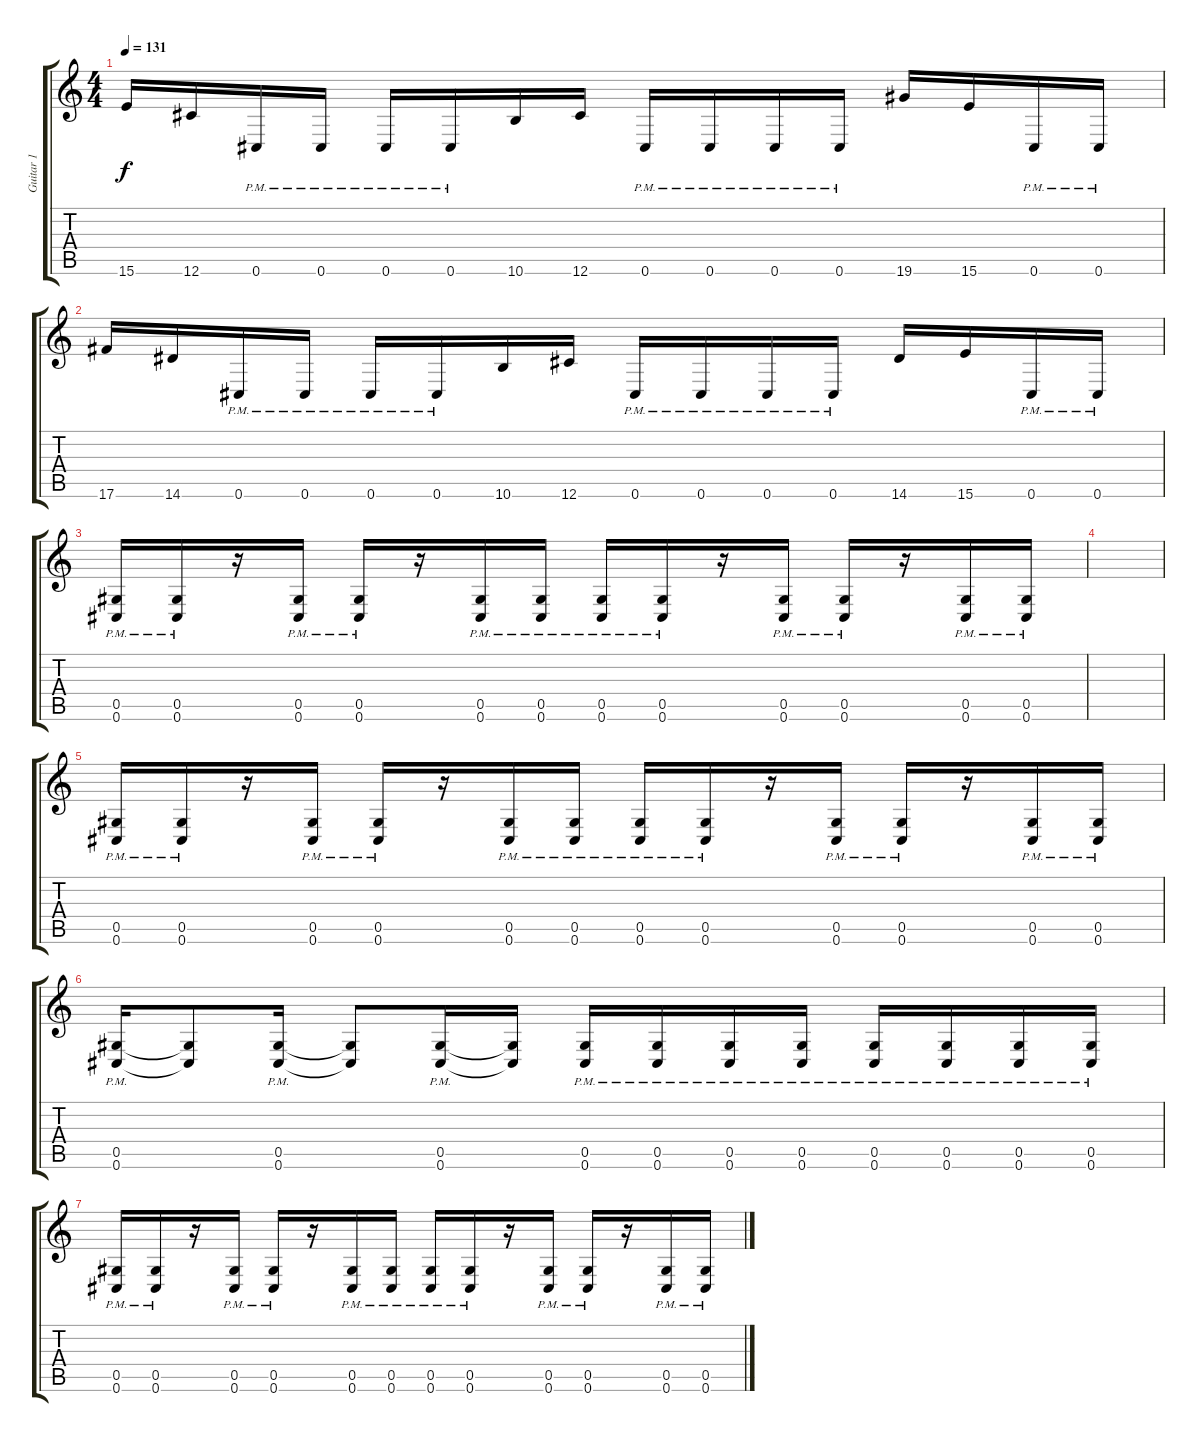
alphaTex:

\track ("Guitar 1" "Guitar 1") {instrument distortionguitar}
\staff {score tabs}
\tuning (Eb4 Bb3 Gb3 Db3 Ab2 Db2) {hide}
\ts (4 4)
\tempo 131
\clef g2
\ks c
15.6.16{dy f} 12.6.16 0.6{pm}.16 0.6{pm}.16 0.6{pm}.16 0.6{pm}.16 10.6.16 12.6.16 0.6{pm}.16 0.6{pm}.16 0.6{pm}.16 0.6{pm}.16 19.6.16 15.6.16 0.6{pm}.16 0.6{pm}.16 |
17.6.16 14.6.16 0.6{pm}.16 0.6{pm}.16 0.6{pm}.16 0.6{pm}.16 10.6.16 12.6.16 0.6{pm}.16 0.6{pm}.16 0.6{pm}.16 0.6{pm}.16 14.6.16 15.6.16 0.6{pm}.16 0.6{pm}.16 |
(0.5{pm} 0.6{pm}).16 (0.5{pm} 0.6{pm}).16 r.16 (0.5{pm} 0.6{pm}).16 (0.5{pm} 0.6{pm}).16 r.16 (0.5{pm} 0.6{pm}).16 (0.5{pm} 0.6{pm}).16 (0.5{pm} 0.6{pm}).16 (0.5{pm} 0.6{pm}).16 r.16 (0.5{pm} 0.6{pm}).16 (0.5{pm} 0.6{pm}).16 r.16 (0.5{pm} 0.6{pm}).16 (0.5{pm} 0.6{pm}).16 |
|
(0.5{pm} 0.6{pm}).16 (0.5{pm} 0.6{pm}).16 r.16 (0.5{pm} 0.6{pm}).16 (0.5{pm} 0.6{pm}).16 r.16 (0.5{pm} 0.6{pm}).16 (0.5{pm} 0.6{pm}).16 (0.5{pm} 0.6{pm}).16 (0.5{pm} 0.6{pm}).16 r.16 (0.5{pm} 0.6{pm}).16 (0.5{pm} 0.6{pm}).16 r.16 (0.5{pm} 0.6{pm}).16 (0.5{pm} 0.6{pm}).16 |
(0.5{pm} 0.6{pm}).16 (0.5{t} 0.6{t}).8 (0.5{pm} 0.6{pm}).16 (0.5{t} 0.6{t}).8 (0.5{pm} 0.6{pm}).16 (0.5{t} 0.6{t}).16 (0.5{pm} 0.6{pm}).16 (0.5{pm} 0.6{pm}).16 (0.5{pm} 0.6{pm}).16 (0.5{pm} 0.6{pm}).16 (0.5{pm} 0.6{pm}).16 (0.5{pm} 0.6{pm}).16 (0.5{pm} 0.6{pm}).16 (0.5{pm} 0.6{pm}).16 |
(0.5{pm} 0.6{pm}).16 (0.5{pm} 0.6{pm}).16 r.16 (0.5{pm} 0.6{pm}).16 (0.5{pm} 0.6{pm}).16 r.16 (0.5{pm} 0.6{pm}).16 (0.5{pm} 0.6{pm}).16 (0.5{pm} 0.6{pm}).16 (0.5{pm} 0.6{pm}).16 r.16 (0.5{pm} 0.6{pm}).16 (0.5{pm} 0.6{pm}).16 r.16 (0.5{pm} 0.6{pm}).16 (0.5{pm} 0.6{pm}).16
